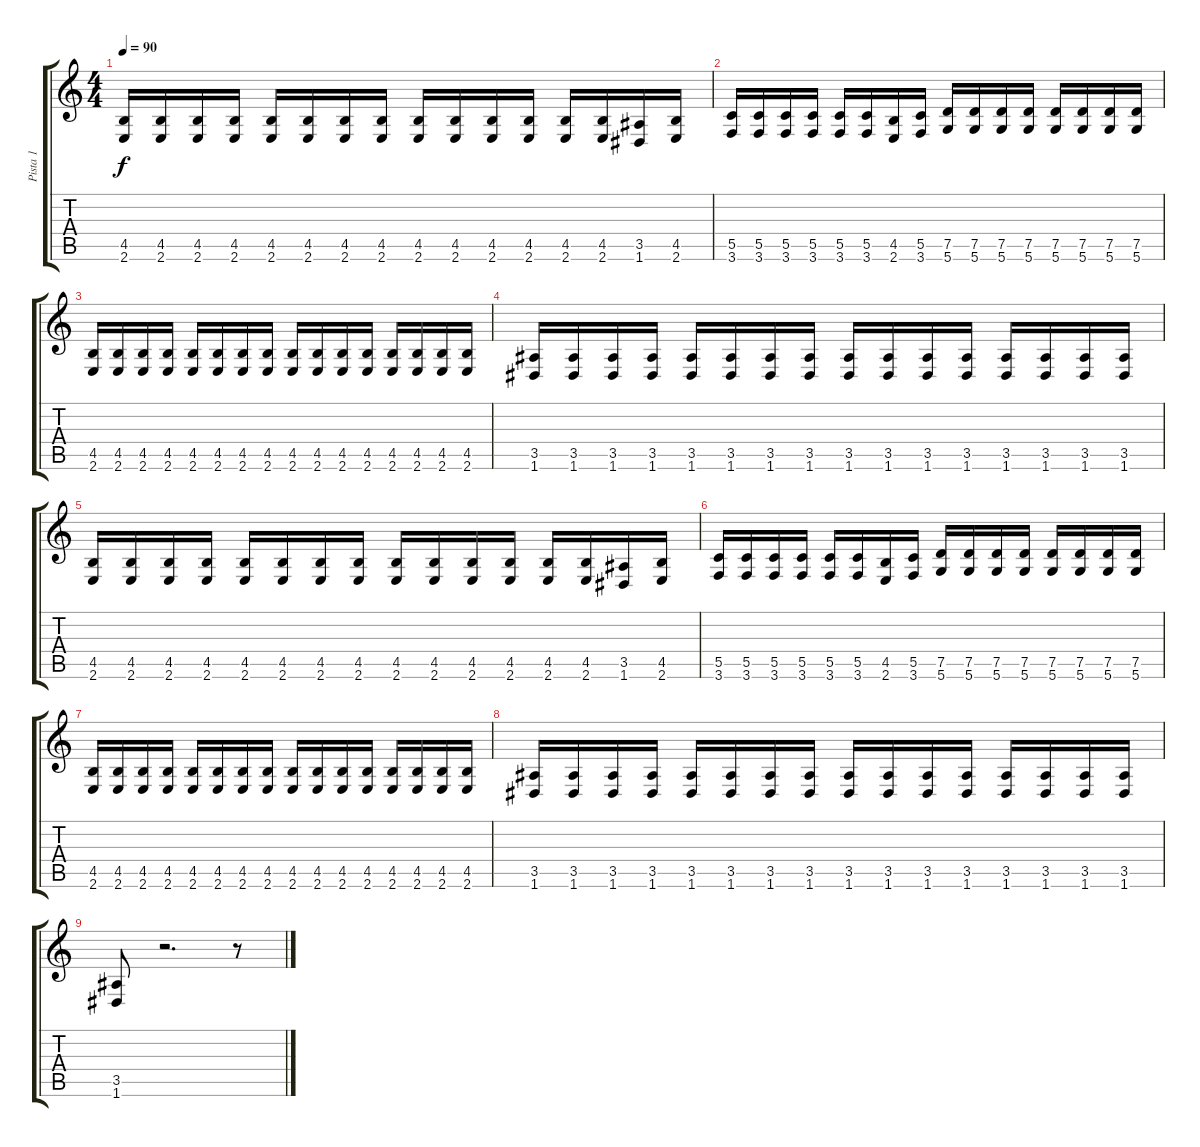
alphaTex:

\track ("Pista 1" "Pista 1") {instrument overdrivenguitar}
\staff {score tabs}
\tuning (D4 A3 F3 C3 G2 D2) {hide}
\ts (4 4)
\tempo 90
\clef g2
\ks c
(4.5 2.6).16{dy f} (4.5 2.6).16 (4.5 2.6).16 (4.5 2.6).16 (4.5 2.6).16 (4.5 2.6).16 (4.5 2.6).16 (4.5 2.6).16 (4.5 2.6).16 (4.5 2.6).16 (4.5 2.6).16 (4.5 2.6).16 (4.5 2.6).16 (4.5 2.6).16 (3.5 1.6).16 (4.5 2.6).16 |
(5.5 3.6).16 (5.5 3.6).16 (5.5 3.6).16 (5.5 3.6).16 (5.5 3.6).16 (5.5 3.6).16 (4.5 2.6).16 (5.5 3.6).16 (7.5 5.6).16 (7.5 5.6).16 (7.5 5.6).16 (7.5 5.6).16 (7.5 5.6).16 (7.5 5.6).16 (7.5 5.6).16 (7.5 5.6).16 |
(4.5 2.6).16 (4.5 2.6).16 (4.5 2.6).16 (4.5 2.6).16 (4.5 2.6).16 (4.5 2.6).16 (4.5 2.6).16 (4.5 2.6).16 (4.5 2.6).16 (4.5 2.6).16 (4.5 2.6).16 (4.5 2.6).16 (4.5 2.6).16 (4.5 2.6).16 (4.5 2.6).16 (4.5 2.6).16 |
(3.5 1.6).16 (3.5 1.6).16 (3.5 1.6).16 (3.5 1.6).16 (3.5 1.6).16 (3.5 1.6).16 (3.5 1.6).16 (3.5 1.6).16 (3.5 1.6).16 (3.5 1.6).16 (3.5 1.6).16 (3.5 1.6).16 (3.5 1.6).16 (3.5 1.6).16 (3.5 1.6).16 (3.5 1.6).16 |
(4.5 2.6).16 (4.5 2.6).16 (4.5 2.6).16 (4.5 2.6).16 (4.5 2.6).16 (4.5 2.6).16 (4.5 2.6).16 (4.5 2.6).16 (4.5 2.6).16 (4.5 2.6).16 (4.5 2.6).16 (4.5 2.6).16 (4.5 2.6).16 (4.5 2.6).16 (3.5 1.6).16 (4.5 2.6).16 |
(5.5 3.6).16 (5.5 3.6).16 (5.5 3.6).16 (5.5 3.6).16 (5.5 3.6).16 (5.5 3.6).16 (4.5 2.6).16 (5.5 3.6).16 (7.5 5.6).16 (7.5 5.6).16 (7.5 5.6).16 (7.5 5.6).16 (7.5 5.6).16 (7.5 5.6).16 (7.5 5.6).16 (7.5 5.6).16 |
(4.5 2.6).16 (4.5 2.6).16 (4.5 2.6).16 (4.5 2.6).16 (4.5 2.6).16 (4.5 2.6).16 (4.5 2.6).16 (4.5 2.6).16 (4.5 2.6).16 (4.5 2.6).16 (4.5 2.6).16 (4.5 2.6).16 (4.5 2.6).16 (4.5 2.6).16 (4.5 2.6).16 (4.5 2.6).16 |
(3.5 1.6).16 (3.5 1.6).16 (3.5 1.6).16 (3.5 1.6).16 (3.5 1.6).16 (3.5 1.6).16 (3.5 1.6).16 (3.5 1.6).16 (3.5 1.6).16 (3.5 1.6).16 (3.5 1.6).16 (3.5 1.6).16 (3.5 1.6).16 (3.5 1.6).16 (3.5 1.6).16 (3.5 1.6).16 |
(3.5 1.6).8 r.2{d} r.8
